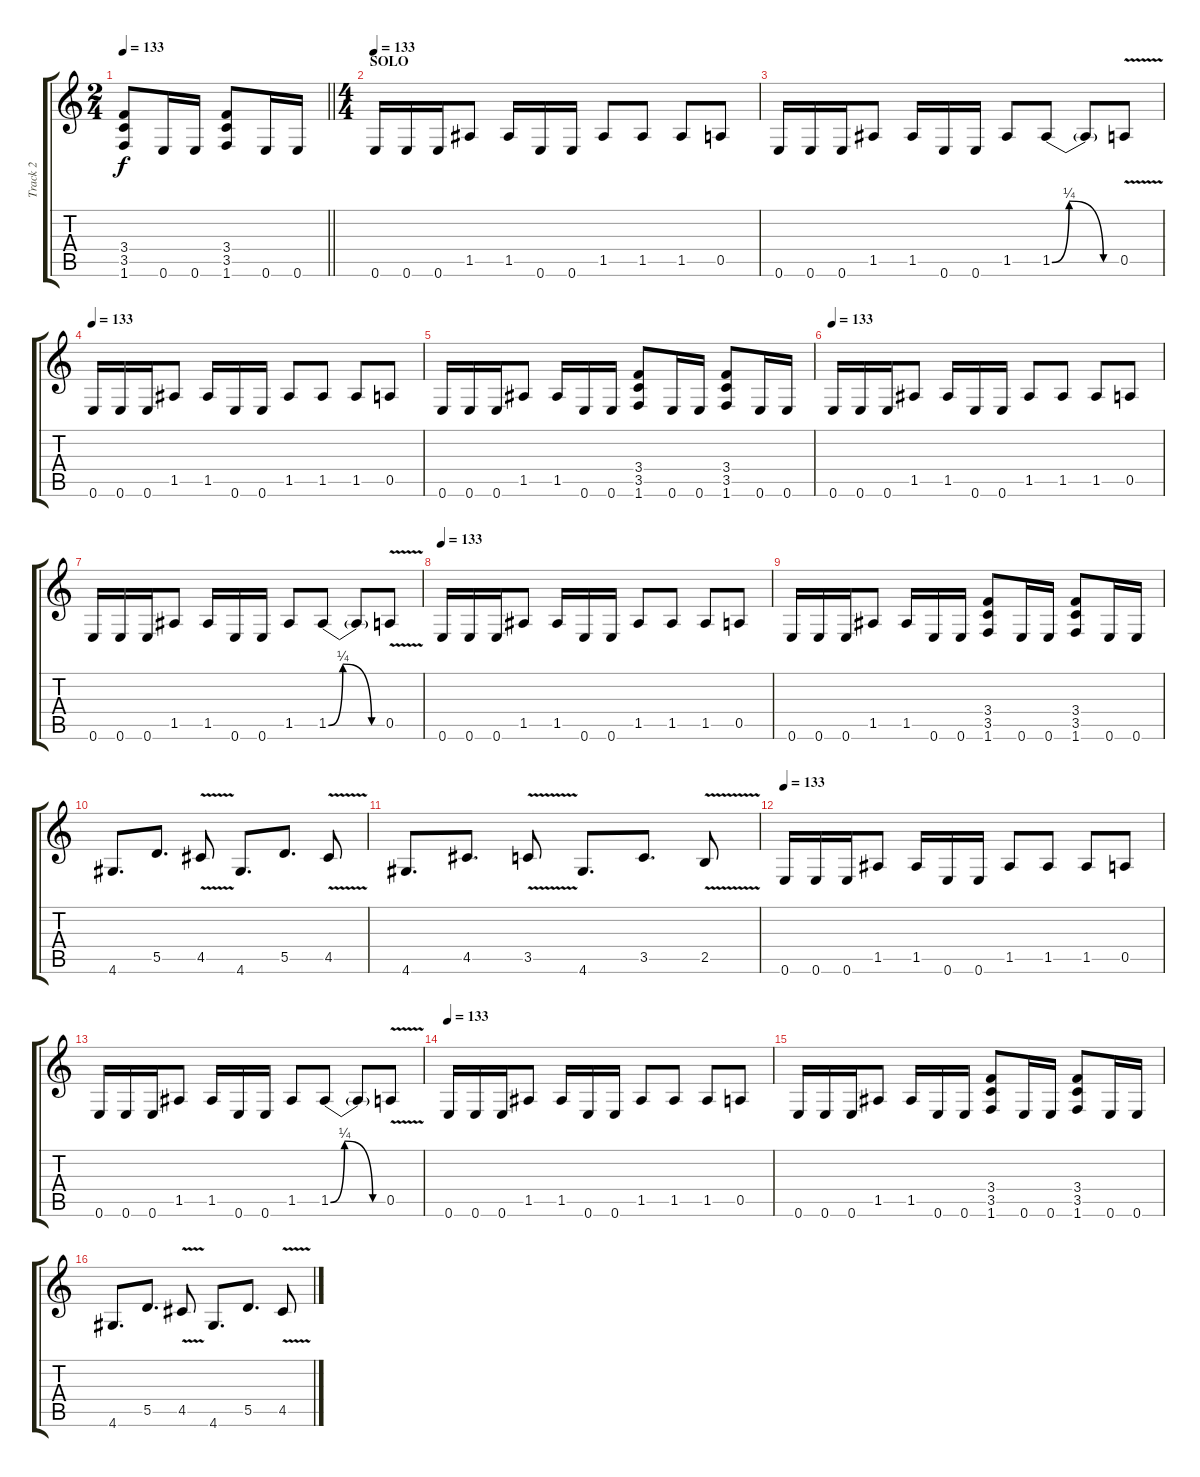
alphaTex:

\track ("Track 2" "Track 2") {instrument distortionguitar}
\staff {score tabs}
\tuning (E4 B3 G3 D3 A2 E2) {hide}
\ts (2 4)
\tempo 133
\clef g2
\barLineRight lightlight
\ks c
(3.4 3.5 1.6).8{dy f} 0.6.16 0.6.16 (3.4 3.5 1.6).8 0.6.16 0.6.16 |
\ts (4 4)
\section ("" "SOLO")
\tempo 133
0.6.16 0.6.16 0.6.16 1.5.8 1.5.16 0.6.16 0.6.16 1.5.8 1.5.8 1.5.8 0.5.8 |
0.6.16 0.6.16 0.6.16 1.5.8 1.5.16 0.6.16 0.6.16 1.5.8 1.5{be (custom 0 0 15 1 45 0 60 0)}.8 1.5{t}.8 0.5{v}.8 |
\tempo 133
0.6.16 0.6.16 0.6.16 1.5.8 1.5.16 0.6.16 0.6.16 1.5.8 1.5.8 1.5.8 0.5.8 |
0.6.16 0.6.16 0.6.16 1.5.8 1.5.16 0.6.16 0.6.16 (3.4 3.5 1.6).8 0.6.16 0.6.16 (3.4 3.5 1.6).8 0.6.16 0.6.16 |
\tempo 133
0.6.16 0.6.16 0.6.16 1.5.8 1.5.16 0.6.16 0.6.16 1.5.8 1.5.8 1.5.8 0.5.8 |
0.6.16 0.6.16 0.6.16 1.5.8 1.5.16 0.6.16 0.6.16 1.5.8 1.5{be (custom 0 0 15 1 45 0 60 0)}.8 1.5{t}.8 0.5{v}.8 |
\tempo 133
0.6.16 0.6.16 0.6.16 1.5.8 1.5.16 0.6.16 0.6.16 1.5.8 1.5.8 1.5.8 0.5.8 |
0.6.16 0.6.16 0.6.16 1.5.8 1.5.16 0.6.16 0.6.16 (3.4 3.5 1.6).8 0.6.16 0.6.16 (3.4 3.5 1.6).8 0.6.16 0.6.16 |
4.6.8{d} 5.5.8{d} 4.5{v}.8 4.6.8{d} 5.5.8{d} 4.5{v}.8 |
4.6.8{d} 4.5.8{d} 3.5{v}.8 4.6.8{d} 3.5.8{d} 2.5{v}.8 |
\tempo 133
0.6.16 0.6.16 0.6.16 1.5.8 1.5.16 0.6.16 0.6.16 1.5.8 1.5.8 1.5.8 0.5.8 |
0.6.16 0.6.16 0.6.16 1.5.8 1.5.16 0.6.16 0.6.16 1.5.8 1.5{be (custom 0 0 15 1 45 0 60 0)}.8 1.5{t}.8 0.5{v}.8 |
\tempo 133
0.6.16 0.6.16 0.6.16 1.5.8 1.5.16 0.6.16 0.6.16 1.5.8 1.5.8 1.5.8 0.5.8 |
0.6.16 0.6.16 0.6.16 1.5.8 1.5.16 0.6.16 0.6.16 (3.4 3.5 1.6).8 0.6.16 0.6.16 (3.4 3.5 1.6).8 0.6.16 0.6.16 |
4.6.8{d} 5.5.8{d} 4.5{v}.8 4.6.8{d} 5.5.8{d} 4.5{v}.8
